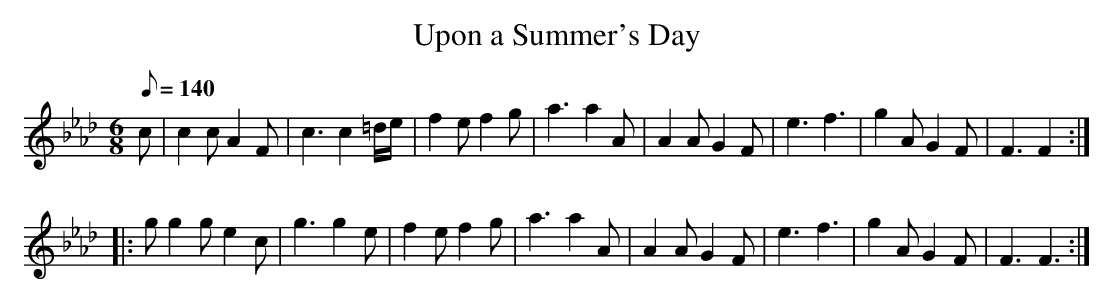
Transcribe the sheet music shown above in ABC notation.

X:1
T:Upon a Summer's Day
M:6/8
L:1/8
Q:140
K:Fm
c| c2 c A2 F| c3 c2 =d/2e/2|f2 e f2 g| a3 a2 A|A2 A G2 F| e3 f3|g2 A G2 F| F3 F2:|
|:g g2 g e2 c| g3 g2 e|f2 e f2 g| a3 a2 A|A2 A G2 F|e3 f3|g2 A G2 F| F3 F3:|
